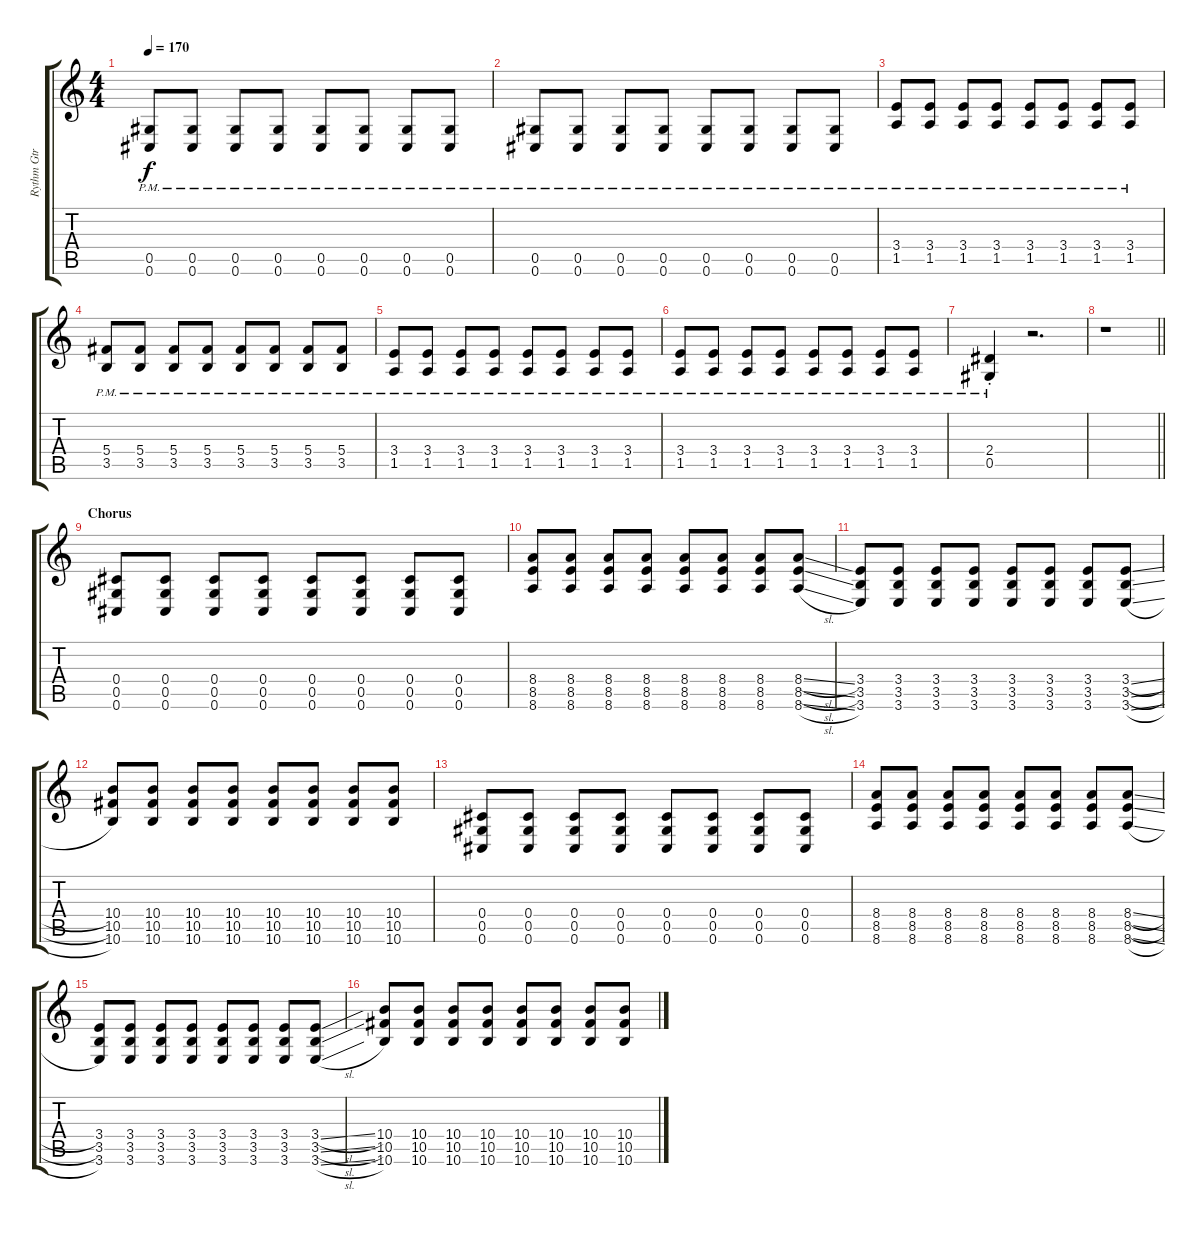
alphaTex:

\track ("Rythm Gtr L" "Rythm Gtr ") {instrument distortionguitar}
\staff {score tabs}
\tuning (Eb4 Bb3 Gb3 Db3 Ab2 Db2) {hide}
\ts (4 4)
\tempo 170
\clef g2
\ks c
(0.5{pm} 0.6{pm}).8{dy f} (0.5{pm} 0.6{pm}).8 (0.5{pm} 0.6{pm}).8 (0.5{pm} 0.6{pm}).8 (0.5{pm} 0.6{pm}).8 (0.5{pm} 0.6{pm}).8 (0.5{pm} 0.6{pm}).8 (0.5{pm} 0.6{pm}).8 |
(0.5{pm} 0.6{pm}).8 (0.5{pm} 0.6{pm}).8 (0.5{pm} 0.6{pm}).8 (0.5{pm} 0.6{pm}).8 (0.5{pm} 0.6{pm}).8 (0.5{pm} 0.6{pm}).8 (0.5{pm} 0.6{pm}).8 (0.5{pm} 0.6{pm}).8 |
(3.4{pm} 1.5{pm}).8 (3.4{pm} 1.5{pm}).8 (3.4{pm} 1.5{pm}).8 (3.4{pm} 1.5{pm}).8 (3.4{pm} 1.5{pm}).8 (3.4{pm} 1.5{pm}).8 (3.4{pm} 1.5{pm}).8 (3.4{pm} 1.5{pm}).8 |
(5.4{pm} 3.5{pm}).8 (5.4{pm} 3.5{pm}).8 (5.4{pm} 3.5{pm}).8 (5.4{pm} 3.5{pm}).8 (5.4{pm} 3.5{pm}).8 (5.4{pm} 3.5{pm}).8 (5.4{pm} 3.5{pm}).8 (5.4{pm} 3.5{pm}).8 |
(3.4{pm} 1.5{pm}).8 (3.4{pm} 1.5{pm}).8 (3.4{pm} 1.5{pm}).8 (3.4{pm} 1.5{pm}).8 (3.4{pm} 1.5{pm}).8 (3.4{pm} 1.5{pm}).8 (3.4{pm} 1.5{pm}).8 (3.4{pm} 1.5{pm}).8 |
(3.4{pm} 1.5{pm}).8 (3.4{pm} 1.5{pm}).8 (3.4{pm} 1.5{pm}).8 (3.4{pm} 1.5{pm}).8 (3.4{pm} 1.5{pm}).8 (3.4{pm} 1.5{pm}).8 (3.4{pm} 1.5{pm}).8 (3.4{pm} 1.5{pm}).8 |
(2.4{pm st} 0.5{pm st}).4 r.2{d} |
\barLineRight lightlight
r.1 |
\section ("" "Chorus")
(0.4 0.5 0.6).8 (0.4 0.5 0.6).8 (0.4 0.5 0.6).8 (0.4 0.5 0.6).8 (0.4 0.5 0.6).8 (0.4 0.5 0.6).8 (0.4 0.5 0.6).8 (0.4 0.5 0.6).8 |
(8.4 8.5 8.6).8 (8.4 8.5 8.6).8 (8.4 8.5 8.6).8 (8.4 8.5 8.6).8 (8.4 8.5 8.6).8 (8.4 8.5 8.6).8 (8.4 8.5 8.6).8 (8.4{sl} 8.5{sl} 8.6{sl}).8 |
(3.4 3.5 3.6).8 (3.4 3.5 3.6).8 (3.4 3.5 3.6).8 (3.4 3.5 3.6).8 (3.4 3.5 3.6).8 (3.4 3.5 3.6).8 (3.4 3.5 3.6).8 (3.4{sl} 3.5{sl} 3.6{sl}).8 |
(10.4 10.5 10.6).8 (10.4 10.5 10.6).8 (10.4 10.5 10.6).8 (10.4 10.5 10.6).8 (10.4 10.5 10.6).8 (10.4 10.5 10.6).8 (10.4 10.5 10.6).8 (10.4 10.5 10.6).8 |
(0.4 0.5 0.6).8 (0.4 0.5 0.6).8 (0.4 0.5 0.6).8 (0.4 0.5 0.6).8 (0.4 0.5 0.6).8 (0.4 0.5 0.6).8 (0.4 0.5 0.6).8 (0.4 0.5 0.6).8 |
(8.4 8.5 8.6).8 (8.4 8.5 8.6).8 (8.4 8.5 8.6).8 (8.4 8.5 8.6).8 (8.4 8.5 8.6).8 (8.4 8.5 8.6).8 (8.4 8.5 8.6).8 (8.4{sl} 8.5{sl} 8.6{sl}).8 |
(3.4 3.5 3.6).8 (3.4 3.5 3.6).8 (3.4 3.5 3.6).8 (3.4 3.5 3.6).8 (3.4 3.5 3.6).8 (3.4 3.5 3.6).8 (3.4 3.5 3.6).8 (3.4{sl} 3.5{sl} 3.6{sl}).8 |
(10.4 10.5 10.6).8 (10.4 10.5 10.6).8 (10.4 10.5 10.6).8 (10.4 10.5 10.6).8 (10.4 10.5 10.6).8 (10.4 10.5 10.6).8 (10.4 10.5 10.6).8 (10.4 10.5 10.6).8
